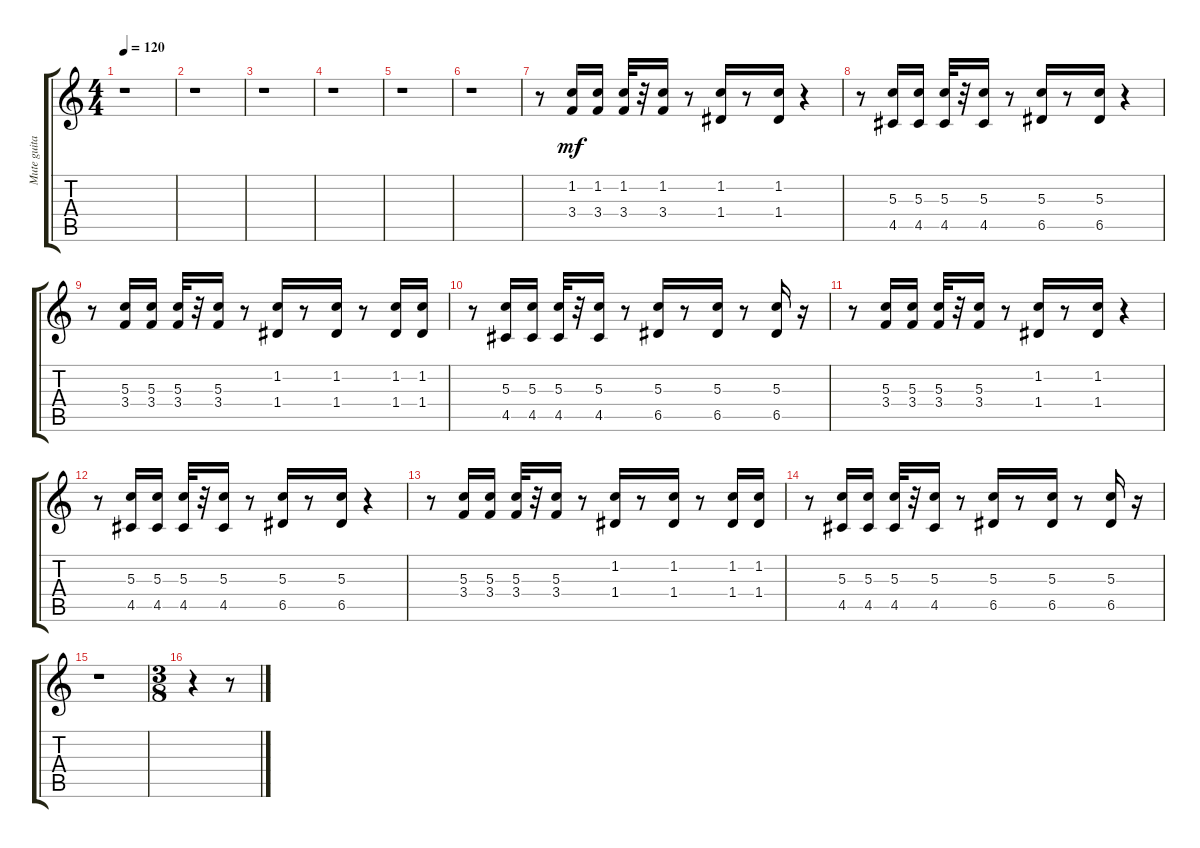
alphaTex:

\track ("Mute guitar                         " "Mute guita") {instrument electricguitarmuted}
\staff {score tabs}
\tuning (E4 B3 G3 D3 A2 E2) {hide}
\ts (4 4)
\tempo 120
\clef g2
\ks c
r.1{dy mf} |
r.1 |
r.1 |
r.1 |
r.1 |
r.1 |
r.8 (1.2 3.4).16 (1.2 3.4).16 (1.2 3.4).32 r.32 (1.2 3.4).16 r.8 (1.2 1.4).16 r.8 (1.2 1.4).16 r.4 |
r.8 (5.3 4.5).16 (5.3 4.5).16 (5.3 4.5).32 r.32 (5.3 4.5).16 r.8 (5.3 6.5).16 r.8 (5.3 6.5).16 r.4 |
r.8 (5.3 3.4).16 (5.3 3.4).16 (5.3 3.4).32 r.32 (5.3 3.4).16 r.8 (1.2 1.4).16 r.8 (1.2 1.4).16 r.8 (1.2 1.4).16 (1.2 1.4).16 |
r.8 (5.3 4.5).16 (5.3 4.5).16 (5.3 4.5).32 r.32 (5.3 4.5).16 r.8 (5.3 6.5).16 r.8 (5.3 6.5).16 r.8 (5.3 6.5).16 r.16 |
r.8 (5.3 3.4).16 (5.3 3.4).16 (5.3 3.4).32 r.32 (5.3 3.4).16 r.8 (1.2 1.4).16 r.8 (1.2 1.4).16 r.4 |
r.8 (5.3 4.5).16 (5.3 4.5).16 (5.3 4.5).32 r.32 (5.3 4.5).16 r.8 (5.3 6.5).16 r.8 (5.3 6.5).16 r.4 |
r.8 (5.3 3.4).16 (5.3 3.4).16 (5.3 3.4).32 r.32 (5.3 3.4).16 r.8 (1.2 1.4).16 r.8 (1.2 1.4).16 r.8 (1.2 1.4).16 (1.2 1.4).16 |
r.8 (5.3 4.5).16 (5.3 4.5).16 (5.3 4.5).32 r.32 (5.3 4.5).16 r.8 (5.3 6.5).16 r.8 (5.3 6.5).16 r.8 (5.3 6.5).16 r.16 |
r.1 |
\ts (3 8)
r.4 r.8
